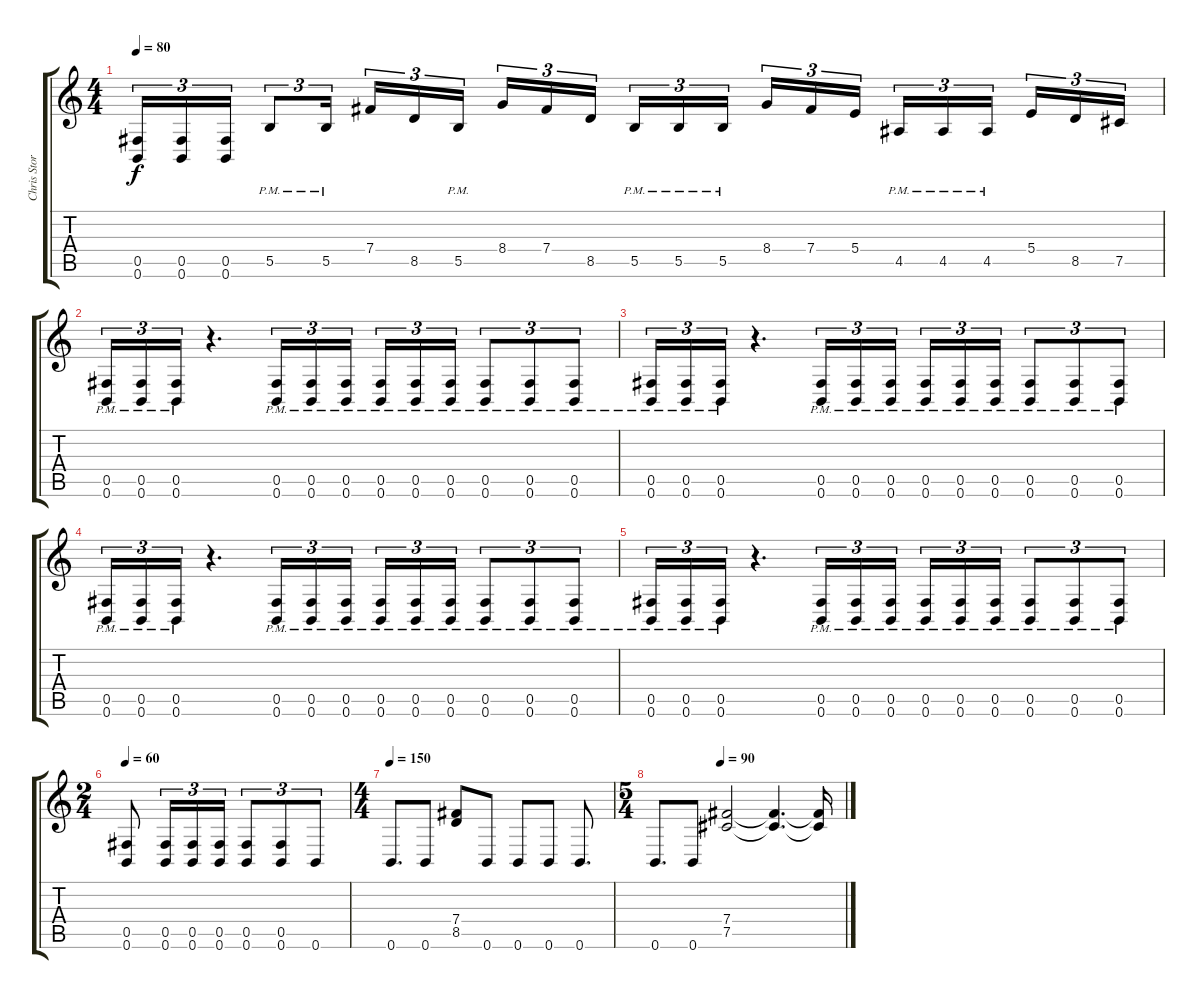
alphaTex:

\track ("Chris Storey (Guitar)" "Chris Stor") {instrument distortionguitar}
\staff {score tabs}
\tuning (Db4 Ab3 E3 B2 Gb2 B1) {hide}
\ts (4 4)
\tempo 80
\clef g2
\ks c
(0.5 0.6).16{tu (3 2) dy f} (0.5 0.6).16{tu (3 2)} (0.5 0.6).16{tu (3 2)} 5.5{pm}.8{tu (3 2)} 5.5{pm}.16{tu (3 2)} 7.4.16{tu (3 2)} 8.5.16{tu (3 2)} 5.5{pm}.16{tu (3 2) beam splitsecondary} 8.4.16{tu (3 2)} 7.4.16{tu (3 2)} 8.5.16{tu (3 2)} 5.5{pm}.16{tu (3 2)} 5.5{pm}.16{tu (3 2)} 5.5{pm}.16{tu (3 2) beam splitsecondary} 8.4.16{tu (3 2)} 7.4.16{tu (3 2)} 5.4.16{tu (3 2)} 4.5{pm}.16{tu (3 2)} 4.5{pm}.16{tu (3 2)} 4.5{pm}.16{tu (3 2) beam splitsecondary} 5.4.16{tu (3 2)} 8.5.16{tu (3 2)} 7.5.16{tu (3 2)} |
(0.5{pm} 0.6{pm}).16{tu (3 2)} (0.5{pm} 0.6{pm}).16{tu (3 2)} (0.5{pm} 0.6{pm}).16{tu (3 2)} r.4{d} (0.5{pm} 0.6{pm}).16{tu (3 2)} (0.5{pm} 0.6{pm}).16{tu (3 2)} (0.5{pm} 0.6{pm}).16{tu (3 2) beam splitsecondary} (0.5{pm} 0.6{pm}).16{tu (3 2)} (0.5{pm} 0.6{pm}).16{tu (3 2)} (0.5{pm} 0.6{pm}).16{tu (3 2)} (0.5{pm} 0.6{pm}).8{tu (3 2)} (0.5{pm} 0.6{pm}).8{tu (3 2)} (0.5{pm} 0.6{pm}).8{tu (3 2)} |
(0.5{pm} 0.6{pm}).16{tu (3 2)} (0.5{pm} 0.6{pm}).16{tu (3 2)} (0.5{pm} 0.6{pm}).16{tu (3 2)} r.4{d} (0.5{pm} 0.6{pm}).16{tu (3 2)} (0.5{pm} 0.6{pm}).16{tu (3 2)} (0.5{pm} 0.6{pm}).16{tu (3 2) beam splitsecondary} (0.5{pm} 0.6{pm}).16{tu (3 2)} (0.5{pm} 0.6{pm}).16{tu (3 2)} (0.5{pm} 0.6{pm}).16{tu (3 2)} (0.5{pm} 0.6{pm}).8{tu (3 2)} (0.5{pm} 0.6{pm}).8{tu (3 2)} (0.5{pm} 0.6{pm}).8{tu (3 2)} |
(0.5{pm} 0.6{pm}).16{tu (3 2)} (0.5{pm} 0.6{pm}).16{tu (3 2)} (0.5{pm} 0.6{pm}).16{tu (3 2)} r.4{d} (0.5{pm} 0.6{pm}).16{tu (3 2)} (0.5{pm} 0.6{pm}).16{tu (3 2)} (0.5{pm} 0.6{pm}).16{tu (3 2) beam splitsecondary} (0.5{pm} 0.6{pm}).16{tu (3 2)} (0.5{pm} 0.6{pm}).16{tu (3 2)} (0.5{pm} 0.6{pm}).16{tu (3 2)} (0.5{pm} 0.6{pm}).8{tu (3 2)} (0.5{pm} 0.6{pm}).8{tu (3 2)} (0.5{pm} 0.6{pm}).8{tu (3 2)} |
(0.5{pm} 0.6{pm}).16{tu (3 2)} (0.5{pm} 0.6{pm}).16{tu (3 2)} (0.5{pm} 0.6{pm}).16{tu (3 2)} r.4{d} (0.5{pm} 0.6{pm}).16{tu (3 2)} (0.5{pm} 0.6{pm}).16{tu (3 2)} (0.5{pm} 0.6{pm}).16{tu (3 2) beam splitsecondary} (0.5{pm} 0.6{pm}).16{tu (3 2)} (0.5{pm} 0.6{pm}).16{tu (3 2)} (0.5{pm} 0.6{pm}).16{tu (3 2)} (0.5{pm} 0.6{pm}).8{tu (3 2)} (0.5{pm} 0.6{pm}).8{tu (3 2)} (0.5{pm} 0.6{pm}).8{tu (3 2)} |
\ts (2 4)
\tempo 60
(0.5 0.6).8 (0.5 0.6).16{tu (3 2)} (0.5 0.6).16{tu (3 2)} (0.5 0.6).16{tu (3 2)} (0.5 0.6).8{tu (3 2)} (0.5 0.6).8{tu (3 2)} 0.6.8{tu (3 2)} |
\ts (4 4)
\tempo 150
0.6.8{d} 0.6.8 (7.4 8.5).8 0.6.8 0.6.8 0.6.8 0.6.8{d} |
\ts (5 4)
\tempo (90 0.35)
0.6.8{d} 0.6.8 (7.4 7.5).2 (7.4{t} 7.5{t}).4{d} (7.4{t} 7.5{t}).16
